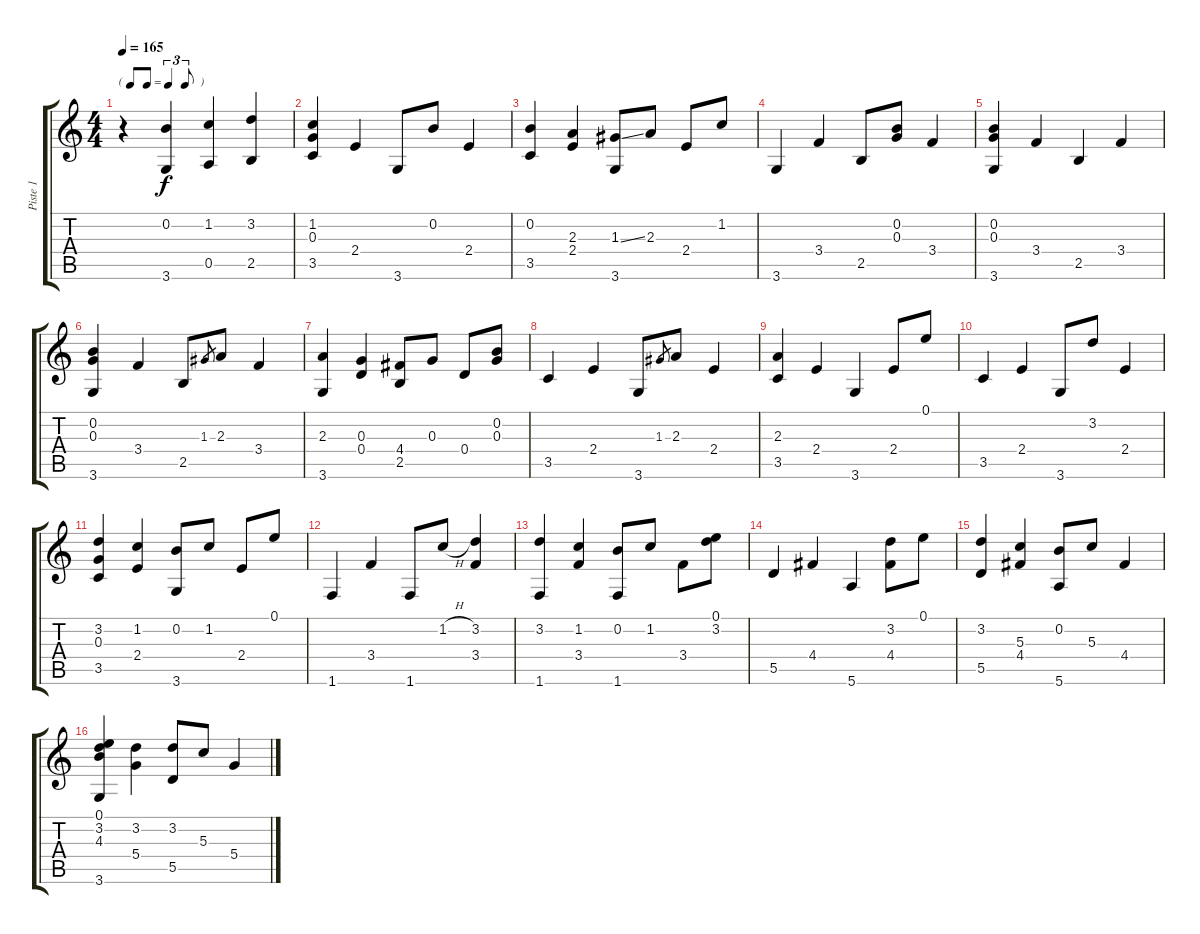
\track ("Piste 1" "Piste 1") {instrument acousticguitarnylon}
\staff {score tabs}
\tuning (E4 B3 G3 D3 A2 E2) {hide}
\ts (4 4)
\tf triplet8th
\tempo 165
\clef g2
\ks c
r.4{dy f instrument acousticguitarnylon} (0.2 3.6).4 (1.2 0.5).4 (3.2 2.5).4 |
(1.2 0.3 3.5).4 2.4.4 3.6.8 0.2.8 2.4.4 |
(0.2 3.5).4 (2.3 2.4).4 (1.3{ss} 3.6).8 2.3.8 2.4.8 1.2.8 |
3.6.4 3.4.4 2.5.8 (0.2 0.3).8 3.4.4 |
(0.2 0.3 3.6).4 3.4.4 2.5.4 3.4.4 |
(0.2 0.3 3.6).4 3.4.4 2.5.8 1.3.8{gr} 2.3.8 3.4.4 |
(2.3 3.6).4 (0.3 0.4).4 (4.4 2.5).8 0.3.8 0.4.8 (0.2 0.3).8 |
3.5.4 2.4.4 3.6.8 1.3.8{gr} 2.3.8 2.4.4 |
(2.3 3.5).4 2.4.4 3.6.4 2.4.8 0.1.8 |
3.5.4 2.4.4 3.6.8 3.2.8 2.4.4 |
(3.2 0.3 3.5).4 (1.2 2.4).4 (0.2 3.6).8 1.2.8 2.4.8 0.1.8 |
1.6.4 3.4.4 1.6.8 1.2{h}.8 (3.2 3.4).4 |
(3.2 1.6).4 (1.2 3.4).4 (0.2 1.6).8 1.2.8 3.4.8 (0.1 3.2).8 |
5.5.4 4.4.4 5.6.4 (3.2 4.4).8 0.1.8 |
(3.2 5.5).4 (5.3 4.4).4 (0.2 5.6).8 5.3.8 4.4.4 |
(0.1 3.2 4.3 3.6).4 (3.2 5.4).4 (3.2 5.5).8 5.3.8 5.4.4
